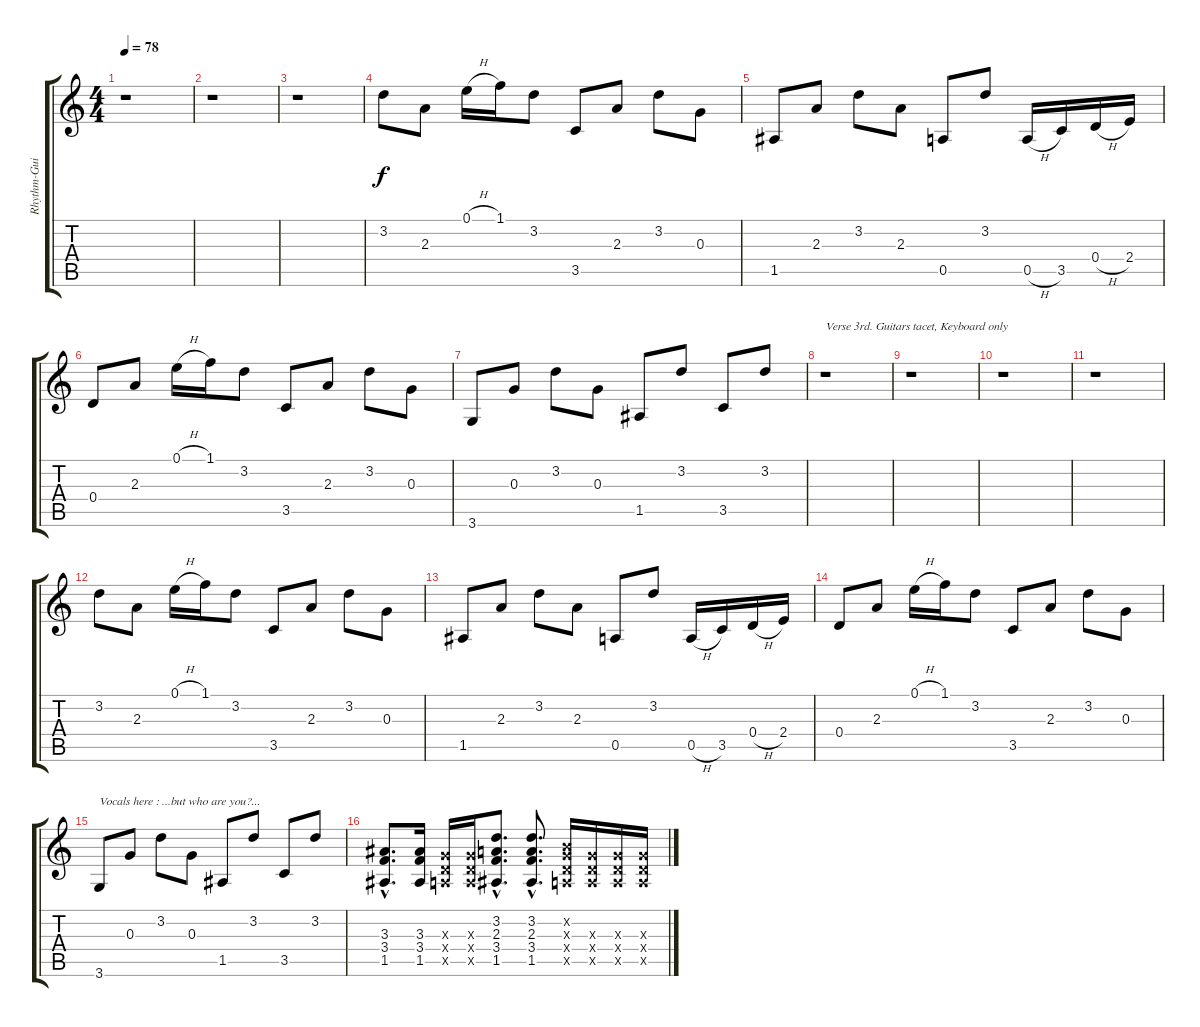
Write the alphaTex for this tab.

\track ("Rhythm-Guitar clean" "Rhythm-Gui") {instrument electricguitarclean}
\staff {score tabs}
\tuning (E4 B3 G3 D3 A2 E2) {hide}
\ts (4 4)
\tempo 78
\clef g2
\ks c
r.1{dy f} |
r.1 |
r.1 |
3.2.8 2.3.8 0.1{h}.16 1.1.16 3.2.8 3.5.8 2.3.8 3.2.8 0.3.8 |
1.5.8 2.3.8 3.2.8 2.3.8 0.5.8 3.2.8 0.5{h}.16 3.5.16 0.4{h}.16 2.4.16 |
0.4.8 2.3.8 0.1{h}.16 1.1.16 3.2.8 3.5.8 2.3.8 3.2.8 0.3.8 |
3.6.8 0.3.8 3.2.8 0.3.8 1.5.8 3.2.8 3.5.8 3.2.8 |
r.1{txt "Verse 3rd. Guitars tacet, Keyboard only"} |
r.1 |
r.1 |
r.1 |
3.2.8 2.3.8 0.1{h}.16 1.1.16 3.2.8 3.5.8 2.3.8 3.2.8 0.3.8 |
1.5.8 2.3.8 3.2.8 2.3.8 0.5.8 3.2.8 0.5{h}.16 3.5.16 0.4{h}.16 2.4.16 |
0.4.8 2.3.8 0.1{h}.16 1.1.16 3.2.8 3.5.8 2.3.8 3.2.8 0.3.8 |
3.6.8{txt "Vocals here : ...but who are you?..."} 0.3.8 3.2.8 0.3.8 1.5.8 3.2.8 3.5.8 3.2.8 |
(3.3{hac} 3.4{hac} 1.5{hac}).8{d} (3.3 3.4 1.5).16 (0.3{x} 0.4{x} 0.5{x}).16 (0.3{x} 0.4{x} 0.5{x}).16 (3.2{hac} 2.3{hac} 3.4{hac} 1.5{hac}).8{d} (3.2{hac} 2.3{hac} 3.4{hac} 1.5{hac}).8{d} (0.2{x} 0.3{x} 0.4{x} 0.5{x}).16 (0.3{x} 0.4{x} 0.5{x}).16 (0.3{x} 0.4{x} 0.5{x}).16 (0.3{x} 0.4{x} 0.5{x}).16
